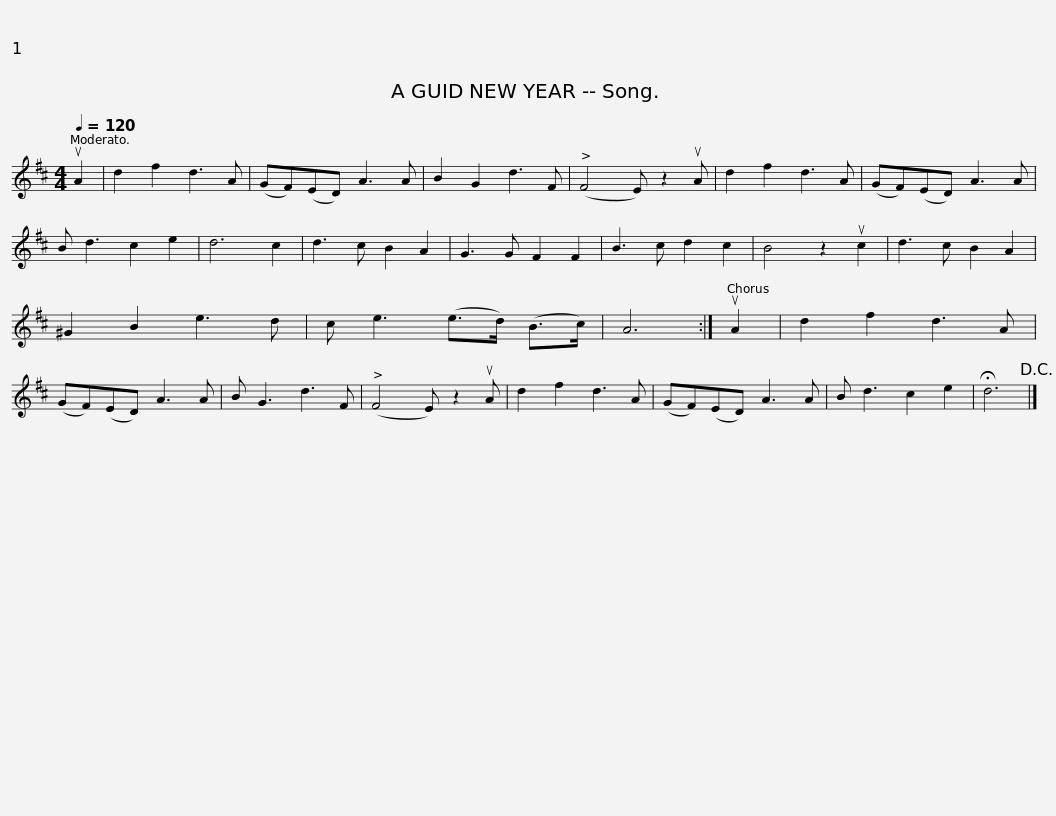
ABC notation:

X:1
L:1/8
Q:1/4=120
M:4/4
I:linebreak $
K:D
V:1 treble
V:1
 uA2 | d2 f2 d3 A | (GF)(ED) A3 A | B2 G2 d3 F | (F4 E) z2 uA | %5
 d2 f2 d3 A | (GF)(ED) A3 A | B d3 c2 e2 |$ d6 c2 | d3 c B2 A2 | %10
 G3 G F2 F2 | B3 c d2 c2 | B4 z2 uc2 | d3 c B2 A2 | ^G2 B2 e3 d | %15
 c e3 (e>d) (B>c) | A6 :| uA2 |$ d2 f2 d3 A | (GF)(ED) A3 A | %20
 B G3 d3 F | (F4 E) z2 uA | d2 f2 d3 A | (GF)(ED) A3 A | B d3 c2 e2 | %25
 !fermata!d6!D.C.! |] %26
